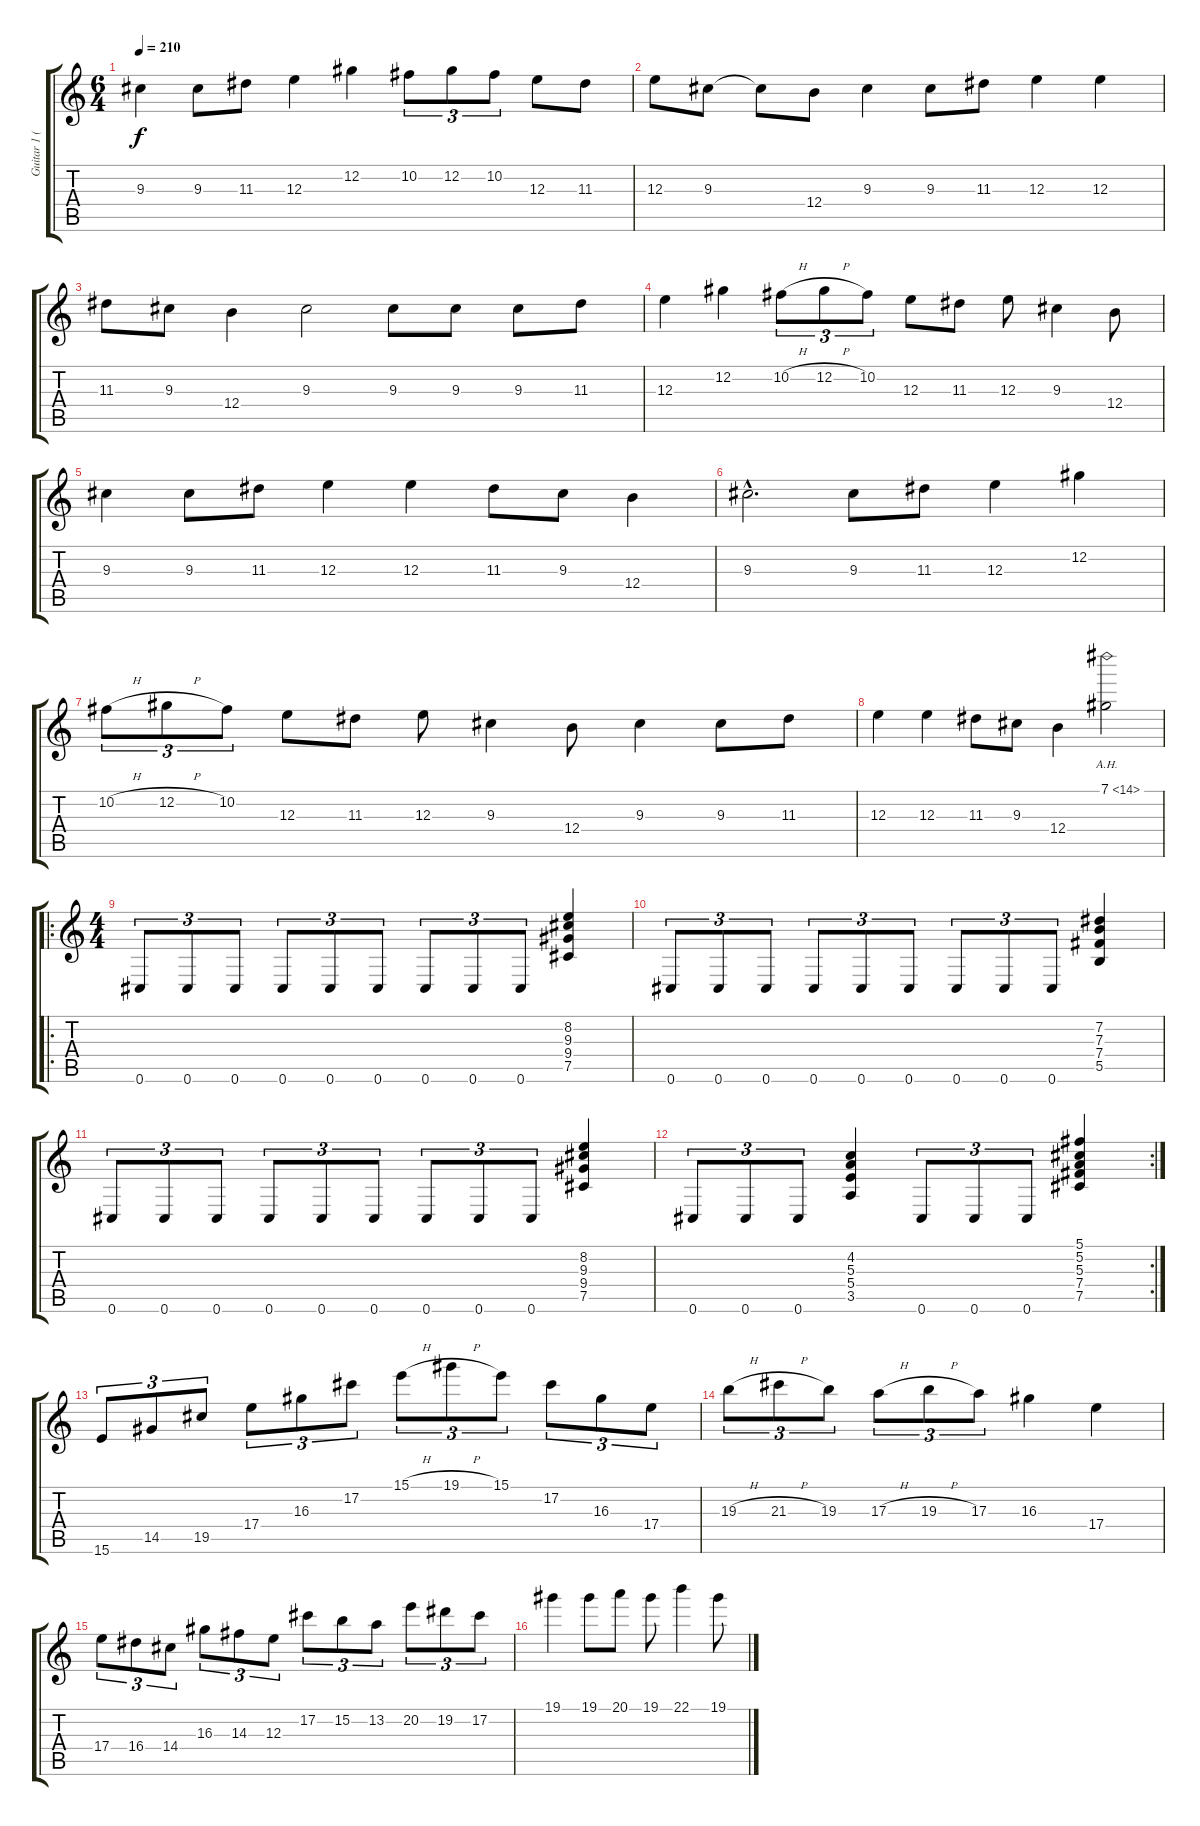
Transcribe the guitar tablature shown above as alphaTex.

\track ("Guitar 1 (Alexi)" "Guitar 1 (") {instrument distortionguitar}
\staff {score tabs}
\tuning (Db4 Ab3 E3 B2 Gb2 Db2) {hide}
\ts (6 4)
\tempo 210
\clef g2
\ks c
9.3{t}.4{dy f} 9.3.8 11.3.8 12.3.4 12.2.4 10.2.8{tu (3 2)} 12.2.8{tu (3 2)} 10.2.8{tu (3 2)} 12.3.8 11.3.8 |
12.3.8 9.3.8 9.3{t}.8 12.4.8 9.3.4 9.3.8 11.3.8 12.3.4 12.3.4 |
11.3.8 9.3.8 12.4.4 9.3.2 9.3.8 9.3.8 9.3.8 11.3.8 |
12.3.4 12.2.4 10.2{h}.8{tu (3 2)} 12.2{h}.8{tu (3 2)} 10.2.8{tu (3 2)} 12.3.8 11.3.8 12.3.8 9.3.4 12.4.8 |
9.3.4 9.3.8 11.3.8 12.3.4 12.3.4 11.3.8 9.3.8 12.4.4 |
9.3{hac}.2{d} 9.3.8 11.3.8 12.3.4 12.2.4 |
10.2{h}.8{tu (3 2)} 12.2{h}.8{tu (3 2)} 10.2.8{tu (3 2)} 12.3.8 11.3.8 12.3.8 9.3.4 12.4.8 9.3.4 9.3.8 11.3.8 |
12.3.4 12.3.4 11.3.8 9.3.8 12.4.4 7.1{ah 7}.2 |
\ro
\ts (4 4)
0.6.8{tu (3 2)} 0.6.8{tu (3 2)} 0.6.8{tu (3 2)} 0.6.8{tu (3 2)} 0.6.8{tu (3 2)} 0.6.8{tu (3 2)} 0.6.8{tu (3 2)} 0.6.8{tu (3 2)} 0.6.8{tu (3 2)} (8.2 9.3 9.4 7.5).4 |
0.6.8{tu (3 2)} 0.6.8{tu (3 2)} 0.6.8{tu (3 2)} 0.6.8{tu (3 2)} 0.6.8{tu (3 2)} 0.6.8{tu (3 2)} 0.6.8{tu (3 2)} 0.6.8{tu (3 2)} 0.6.8{tu (3 2)} (7.2 7.3 7.4 5.5).4 |
0.6.8{tu (3 2)} 0.6.8{tu (3 2)} 0.6.8{tu (3 2)} 0.6.8{tu (3 2)} 0.6.8{tu (3 2)} 0.6.8{tu (3 2)} 0.6.8{tu (3 2)} 0.6.8{tu (3 2)} 0.6.8{tu (3 2)} (8.2 9.3 9.4 7.5).4 |
\rc 2
0.6.8{tu (3 2)} 0.6.8{tu (3 2)} 0.6.8{tu (3 2)} (4.2 5.3 5.4 3.5).4 0.6.8{tu (3 2)} 0.6.8{tu (3 2)} 0.6.8{tu (3 2)} (5.1 5.2 5.3 7.4 7.5).4 |
15.6.8{tu (3 2)} 14.5.8{tu (3 2)} 19.5.8{tu (3 2)} 17.4.8{tu (3 2)} 16.3.8{tu (3 2)} 17.2.8{tu (3 2)} 15.1{h}.8{tu (3 2)} 19.1{h}.8{tu (3 2)} 15.1.8{tu (3 2)} 17.2.8{tu (3 2)} 16.3.8{tu (3 2)} 17.4.8{tu (3 2)} |
19.3{h}.8{tu (3 2)} 21.3{h}.8{tu (3 2)} 19.3.8{tu (3 2)} 17.3{h}.8{tu (3 2)} 19.3{h}.8{tu (3 2)} 17.3.8{tu (3 2)} 16.3.4 17.4.4 |
17.4.8{tu (3 2)} 16.4.8{tu (3 2)} 14.4.8{tu (3 2)} 16.3.8{tu (3 2)} 14.3.8{tu (3 2)} 12.3.8{tu (3 2)} 17.2.8{tu (3 2)} 15.2.8{tu (3 2)} 13.2.8{tu (3 2)} 20.2.8{tu (3 2)} 19.2.8{tu (3 2)} 17.2.8{tu (3 2)} |
19.1.4 19.1.8 20.1.8 19.1.8 22.1.4 19.1.8
